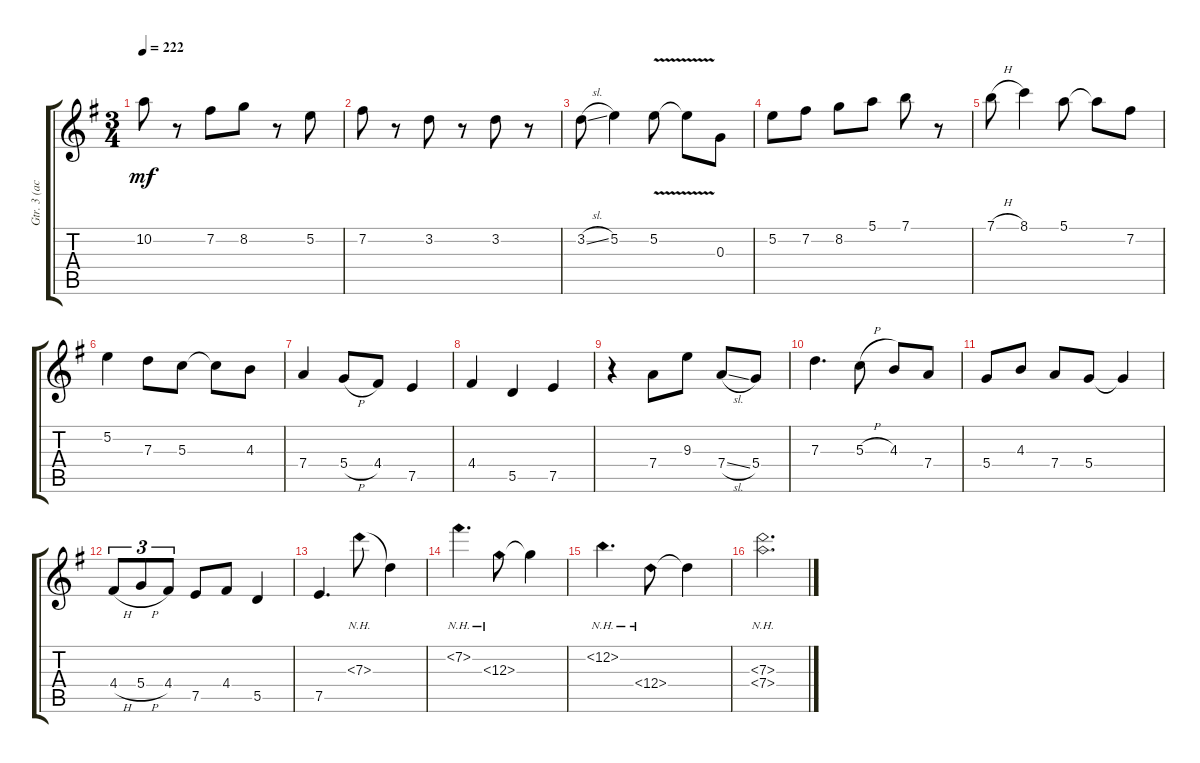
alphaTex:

\track ("Gtr. 3 (acous.)" "Gtr. 3 (ac") {instrument acousticguitarsteel}
\staff {score tabs}
\tuning (E4 B3 G3 D3 A2 E2) {hide}
\ts (3 4)
\tempo 222
\clef g2
\ks g
10.2.8{dy mf} r.8 7.2.8 8.2.8 r.8 5.2.8 |
7.2.8 r.8 3.2.8 r.8 3.2.8 r.8 |
3.2{sl}.8 5.2.4 5.2{v}.8 5.2{t}.8 0.3.8 |
5.2.8 7.2.8 8.2.8 5.1.8 7.1.8 r.8 |
7.1{h}.8 8.1.4 5.1.8 5.1{t}.8 7.2.8 |
5.2.4 7.3.8 5.3.8 5.3{t}.8 4.3.8 |
7.4.4 5.4{h}.8 4.4.8 7.5.4 |
4.4.4 5.5.4 7.5.4 |
r.4 7.4.8 9.3.8 7.4{sl}.8 5.4.8 |
7.3.4{d} 5.3{h}.8 4.3.8 7.4.8 |
5.4.8 4.3.8 7.4.8 5.4.8 5.4{t}.4 |
4.4{h}.8{tu (3 2)} 5.4{h}.8{tu (3 2)} 4.4.8{tu (3 2)} 7.5.8 4.4.8 5.5.4 |
7.5.4{d} 7.3{nh}.8 7.3{t}.4 |
7.2{nh}.4{d} 12.3{nh}.8 12.3{t}.4 |
12.2{nh}.4{d} 12.4{nh}.8 12.4{t}.4 |
(7.3{nh} 7.4{nh}).2{d}
